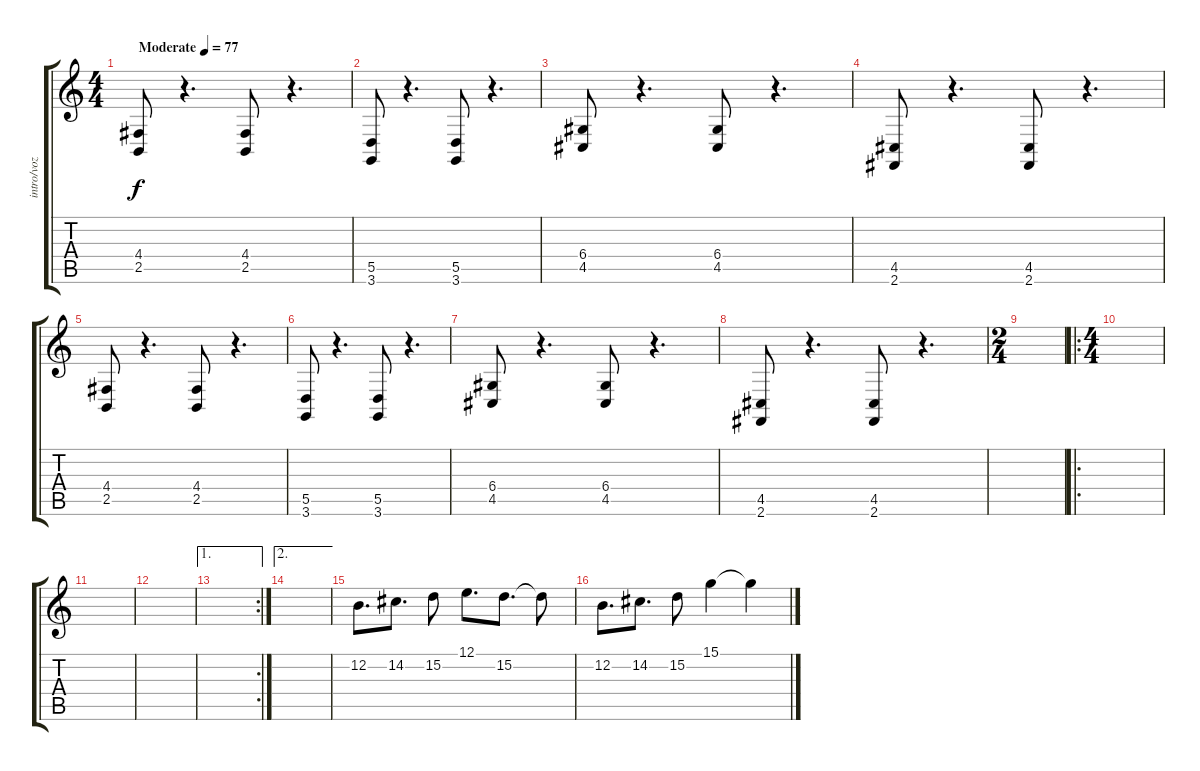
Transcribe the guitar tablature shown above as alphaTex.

\track ("intro/voz" "intro/voz") {instrument viola}
\staff {score tabs}
\tuning (E4 B3 G3 D3 A2 E2) {hide}
\ts (4 4)
\tempo (77 "Moderate")
\clef g2
\ks c
(4.4 2.5).8{dy f instrument viola} r.4{d} (4.4 2.5).8 r.4{d} |
(5.5 3.6).8 r.4{d} (5.5 3.6).8 r.4{d} |
(6.4 4.5).8 r.4{d} (6.4 4.5).8 r.4{d} |
(4.5 2.6).8 r.4{d} (4.5 2.6).8 r.4{d} |
(4.4 2.5).8 r.4{d} (4.4 2.5).8 r.4{d} |
(5.5 3.6).8 r.4{d} (5.5 3.6).8 r.4{d} |
(6.4 4.5).8 r.4{d} (6.4 4.5).8 r.4{d} |
(4.5 2.6).8 r.4{d} (4.5 2.6).8 r.4{d} |
\ts (2 4)
|
\ro
\ts (4 4)
|
|
|
\ae 1
\rc 2
|
\ae 2
|
12.2.8{d} 14.2.8{d} 15.2.8 12.1.8{d} 15.2.8{d} 15.2{t}.8 |
12.2.8{d} 14.2.8{d} 15.2.8 15.1.4 15.1{t}.4
